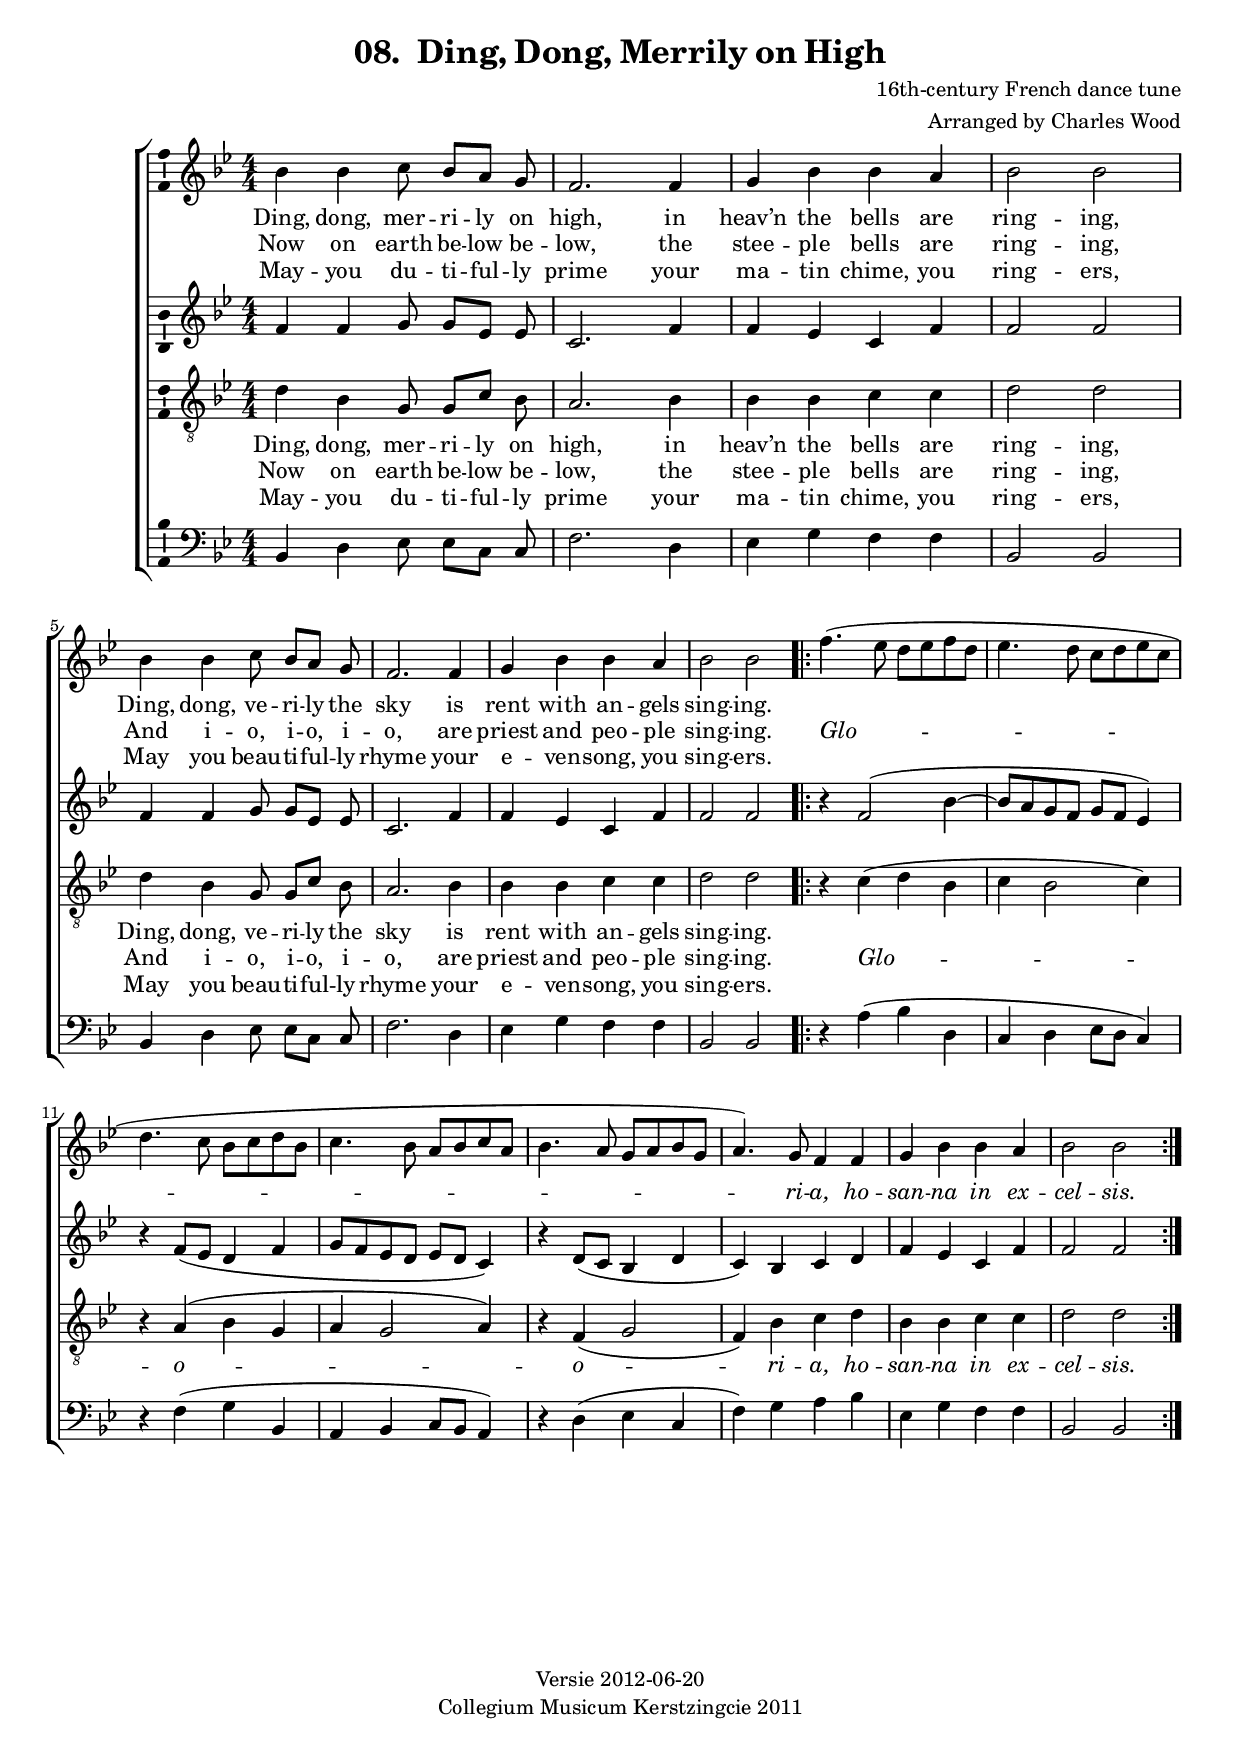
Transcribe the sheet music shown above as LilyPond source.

% vim: set fileformat=dos:
\version "2.12.3"

% vim: set fileformat=dos:
\version "2.12.3"

soprano = \relative bes' {
  \clef "treble" 
  \key bes \major 
  \numericTimeSignature\time 4/4 
  bes4 bes4 c8  bes8 [ a8 ] g8  | % 1
  f2. f4 | % 2
  g4 bes4 bes4 a4 | % 3
  bes2 bes2 | % 4
  bes4 bes4 c8 bes8 [ a8 ] g8 | % 5
  f2. f4 | % 6
  g4 bes4 bes4 a4 | % 7
  bes2 bes2 | % 8
  \repeat volta 2 {
    f'4.( es8 d8[ es8 f8 d8] | \barNumberCheck #10
    es4. d8 c8 [ d8 es8 c8 ] | % 11
    d4. c8 bes8 [ c8 d8 bes8 ] | % 12
    c4. bes8 a8 [ bes8 c8 a8 ] | % 13
    bes4. a8 g8 [ a8 bes8 g8 ] | % 14
    a4. ) g8 f4 f4 | % 16
    g4 bes4 bes4 a4 | % 17
    bes2 bes2 
  }
}

alto = \relative f' {
  \clef "treble" 
  \key bes \major 
  \numericTimeSignature\time 4/4 
  f4 f4 g8 g8 [ es8 ] es8 | % 1
  c2. f4 | % 2
  f4 es4 c4 f4 | % 3
  f2 f2 | % 4
  %\break
  f4 f4 g8 g8 [ es8 ] es8 | % 5
  c2. f4 | % 6
  f4 es4 c4 f4 | % 7
  f2 f2 | % 8
  %\break
  \repeat volta 2 {
    r4 f2 ( bes4 ~ | \barNumberCheck #10
    bes8[ a8 g8 f8] g8[ f8] es4) | % 11
    \break
    r4 f8 ( [ es8 ] d4 f4 | % 12
    g8 [ f8 es8 d8 ] es8 [ d8 ] c4 ) | % 13
    r4 d8 ( [ c8 ] bes4 d4 | % 14
    c4 ) bes4 c4 d4 | % 15
    f4 es4 c4 f4 | % 16
    f2 f2 
  }
}

tenor = \relative d' {
  \clef "treble_8" 
  \key bes \major 
  \numericTimeSignature\time 4/4 
  d4 bes4 g8 g8 [ c8 ] bes8 | % 1
  a2. bes4 | % 2
  bes4 bes4 c4 c4 | % 3
  d2 d2 | % 4
  d4 bes4 g8 g8 [ c8 ] bes8 | % 5
  a2. bes4 | % 6
  bes4 bes4 c4 c4 | % 7
  d2 d2 | % 8
  \repeat volta 2 { 
    r4 c4 ( d4 bes4 | \barNumberCheck #10
    c4 bes2 c4 ) | % 11
    r4 a4 ( bes4 g4 | % 12
    a4 g2 a4 ) | % 13
    r4 f4 ( g2 | % 14
    f4 ) bes4 c4 d4 | % 15
    bes4 bes4 c4 c4 | % 16
    d2 d2 
  }
}

bass = \relative bes, {
  \clef "bass" 
  \key bes \major 
  \numericTimeSignature\time 4/4 
  bes4 d4 es8 es8 [ c8 ] c8 | % 1
  f2. d4 | % 2
  es4 g4 f4 f4 | % 3
  bes,2 bes2 | % 4
  bes4 d4 es8 es8 [ c8 ] c8 | % 5
  f2. d4 | % 6
  es4 g4 f4 f4 | % 7
  bes,2 bes2 | % 8
  \repeat volta 2 { 
    r4 a'4 ( bes4 d,4 | \barNumberCheck #10
    c4 d4 es8 [ d8 ] c4 ) r4 f4 ( g4 bes,4 | % 12
    a4 bes4 c8 [ bes8 ] a4 ) r4 d4 ( es4 c4 | % 14
    f4 ) g4 a4 bes4 | % 15
    es,4 g4 f4 f4 | % 16
    bes,2 bes2 
  }
}

    italic = { % italic
      \override Lyrics.LyricText #'font-shape = #'italic
    }

    normal = { % text face
      \revert Lyrics.LyricText #'font-shape
    }

verseOne = \lyricmode {
  Ding, dong, mer -- ri -- ly on high,
  in heav’n the bells are ring -- ing, 
  Ding, dong, ve -- ri -- ly the sky 
  is rent with an -- gels sing -- ing. 
}

verseTwo = \lyricmode {
  Now on earth be -- low be -- low,
  the stee -- ple bells are ring -- ing,
  And i -- o, i -- o, i -- o, 
  are priest and peo -- ple sing -- ing.
}

verseThree = \lyricmode {
  May -- you  du -- ti -- ful -- ly prime
  your ma -- tin chime, you ring -- ers,
  May you beau -- ti -- ful -- ly rhyme
  your e -- ven -- song, you sing -- ers.
}

verseTwoSoprano = { 
  \verseTwo
  \lyricmode {
    % \set associatedVoice = #"alto" % for ri
    \italic
    Glo -- ri -- a, ho -- san -- na
    in ex -- cel -- sis.
    \normal
  }
}

verseTwoOther = {
  \verseTwo
  \lyricmode {
    \italic
    Glo -- o -- o -- ri -- a, ho -- san -- na
    in ex -- cel -- sis.
    \normal
  }
}


nummer = "08. "

\header {
  title = \markup {\nummer "" Ding, Dong, Merrily on High}
  composer = "16th-century French dance tune"
  arranger = "Arranged by Charles Wood"
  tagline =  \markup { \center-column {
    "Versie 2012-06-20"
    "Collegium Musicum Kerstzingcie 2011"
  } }
}

% Make everything a bit smaller. 
% The normal size of the music font is 20, but that gets things *really*
% jammed together.
#(set-global-staff-size 18)

\score {
  \new ChoirStaff <<
    \new Staff = "sSoprano" << 
      \new Voice = "vSoprano" { \soprano }
    >>
    \new Lyrics \lyricsto "vSoprano" \verseOne
    \new Lyrics \lyricsto "vSoprano" \verseTwoSoprano
    \new Lyrics \lyricsto "vSoprano" \verseThree

    \new Staff = "sAlto" << 
      \new Voice = "vAlto" { \alto }
    >>

    \new Staff = "sTenor" << 
      \new Voice = "vTenor" { \tenor }
    >>
    \new Lyrics \lyricsto "vTenor" \verseOne
    \new Lyrics \lyricsto "vTenor" \verseTwoOther
    \new Lyrics \lyricsto "vTenor" \verseThree

    \new Staff = "sBass" << 
      \new Voice = "vBass" { \bass }
    >>
  >>
  \layout { 
    % We can haz ambitus to display pitch range?
    \context { \Staff 
      \consists "Ambitus_engraver"
    }
    % space-saving tweaks
    %{
    \context { \Staff
      \override VerticalAxisGroup #'minimum-Y-extent = #'(-1 . 1)
    }
    %}
    \context { \Lyrics
      \override VerticalAxisGroup #'Y-extent = #'(-0.1 . 0.1)
    }
    \context { \Lyrics
      \override VerticalAxisGroup #'minimum-Y-extent = #'(0 . 0)
    }
  }
}
